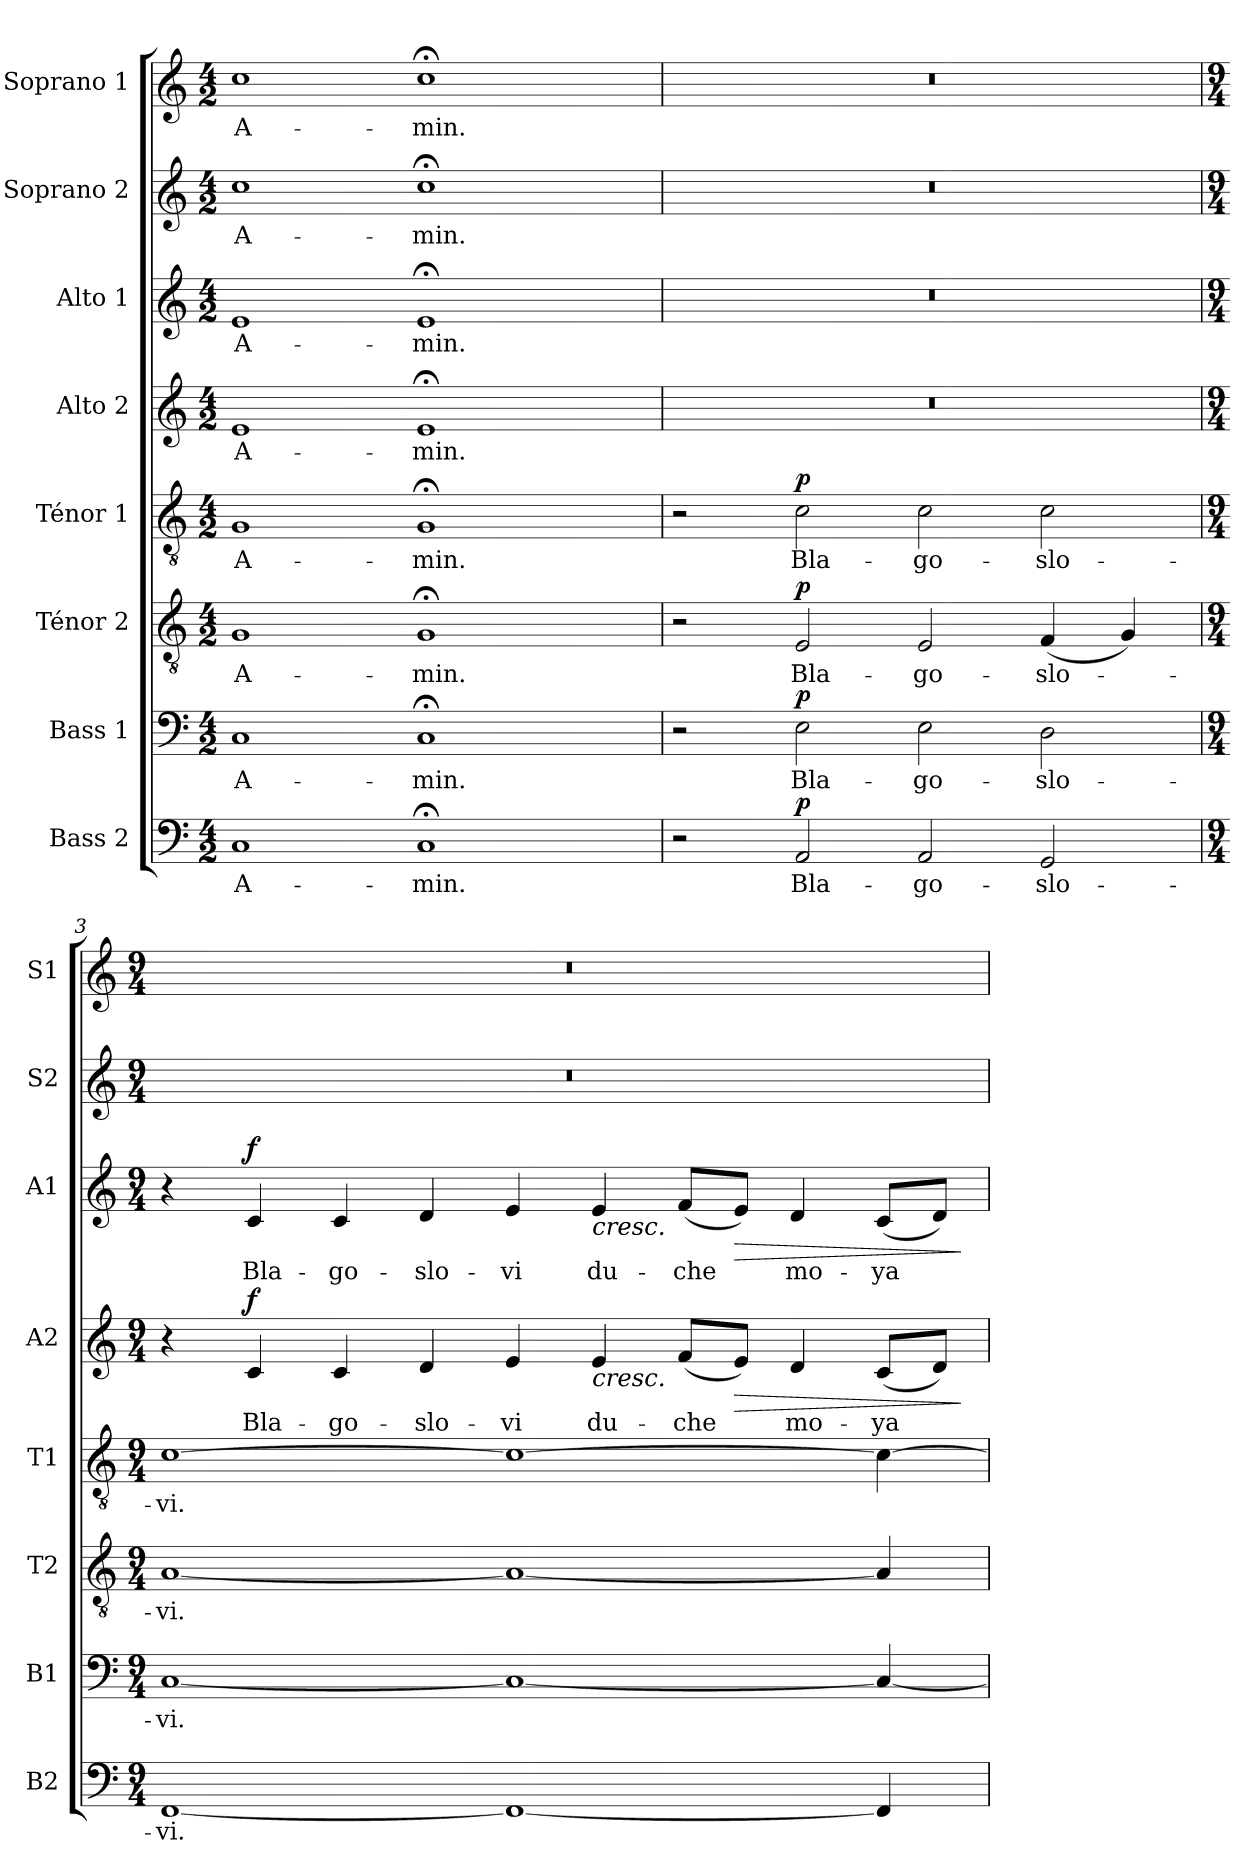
**kern	**text	**dynam	**kern	**text	**dynam	**kern	**text	**dynam	**kern	**text	**dynam	**kern	**text	**dynam	**kern	**text	**dynam	**kern	**text	**kern	**text
*part8	*part8	*part8	*part7	*part7	*part7	*part6	*part6	*part6	*part5	*part5	*part5	*part4	*part4	*part4	*part3	*part3	*part3	*part2	*part2	*part1	*part1
*staff8	*staff8	*staff8	*staff7	*staff7	*staff7	*staff6	*staff6	*staff6	*staff5	*staff5	*staff5	*staff4	*staff4	*staff4	*staff3	*staff3	*staff3	*staff2	*staff2	*staff1	*staff1
*I"Bass 2	*	*	*I"Bass 1	*	*	*I"Ténor 2	*	*	*I"Ténor 1	*	*	*I"Alto 2	*	*	*I"Alto 1	*	*	*I"Soprano 2	*	*I"Soprano 1	*
*I'B2	*	*	*I'B1	*	*	*I'T2	*	*	*I'T1	*	*	*I'A2	*	*	*I'A1	*	*	*I'S2	*	*I'S1	*
*clefF4	*	*	*clefF4	*	*	*clefGv2	*	*	*clefGv2	*	*	*clefG2	*	*	*clefG2	*	*	*clefG2	*	*clefG2	*
*k[]	*	*	*k[]	*	*	*k[]	*	*	*k[]	*	*	*k[]	*	*	*k[]	*	*	*k[]	*	*k[]	*
*M4/2	*	*	*M4/2	*	*	*M4/2	*	*	*M4/2	*	*	*M4/2	*	*	*M4/2	*	*	*M4/2	*	*M4/2	*
=1	=1	=1	=1	=1	=1	=1	=1	=1	=1	=1	=1	=1	=1	=1	=1	=1	=1	=1	=1	=1	=1
!	!LO:LY:b	!	!	!LO:LY:b	!	!	!LO:LY:b	!	!	!LO:LY:b	!	!	!LO:LY:b	!	!	!LO:LY:b	!	!	!LO:LY:b	!	!LO:LY:b
*	*	*	*	*	*	*	*	*	*	*	*	*	*	*	*	*	*	*	*	*^	*
1C	A-	.	1C	A-	.	1G	A-	.	1G	A-	.	1e	A-	.	1e	A-	.	1cc	A-	1cc	1.ryy	A-
!	!LO:LY:b	!	!	!LO:LY:b	!	!	!LO:LY:b	!	!	!LO:LY:b	!	!	!LO:LY:b	!	!	!LO:LY:b	!	!	!LO:LY:b	!	!	!LO:LY:b
1C;<	-min.	.	1C;<	-min.	.	1G;<	-min.	.	1G;<	-min.	.	1e;<	-min.	.	1e;<	-min.	.	1cc;<	-min.	1cc;<	.	-min.
*	*	*	*	*	*	*	*	*	*	*	*	*	*	*	*	*	*	*	*	*MM132	*	*
.	.	.	.	.	.	.	.	.	.	.	.	.	.	.	.	.	.	.	.	.	2ryy	.
*	*	*	*	*	*	*	*	*	*	*	*	*	*	*	*	*	*	*	*	*v	*v	*
=2	=2	=2	=2	=2	=2	=2	=2	=2	=2	=2	=2	=2	=2	=2	=2	=2	=2	=2	=2	=2	=2
2r	.	.	2r	.	.	2r	.	.	2r	.	.	0r	.	.	0r	.	.	0r	.	0r	.
!	!LO:LY:b	!LO:DY:a	!	!LO:LY:b	!LO:DY:a	!	!LO:LY:b	!LO:DY:a	!	!LO:LY:b	!LO:DY:a	!	!	!	!	!	!	!	!	!	!
2AA/	Bla-	p	2E\	Bla-	p	2E/	Bla-	p	2c\	Bla-	p	.	.	.	.	.	.	.	.	.	.
!	!LO:LY:b	!	!	!LO:LY:b	!	!	!LO:LY:b	!	!	!LO:LY:b	!	!	!	!	!	!	!	!	!	!	!
2AA/	-go-	.	2E\	-go-	.	2E/	-go-	.	2c\	-go-	.	.	.	.	.	.	.	.	.	.	.
!	!LO:LY:b	!	!	!LO:LY:b	!	!	!LO:LY:b	!	!	!LO:LY:b	!	!	!	!	!	!	!	!	!	!	!
2GG/	-slo-	.	2D\	-slo-	.	(<4F/	-slo-	.	2c\	-slo-	.	.	.	.	.	.	.	.	.	.	.
.	.	.	.	.	.	4G/)	.	.	.	.	.	.	.	.	.	.	.	.	.	.	.
=3	=3	=3	=3	=3	=3	=3	=3	=3	=3	=3	=3	=3	=3	=3	=3	=3	=3	=3	=3	=3	=3
*M9/4	*	*	*M9/4	*	*	*M9/4	*	*	*M9/4	*	*	*M9/4	*	*	*M9/4	*	*	*M9/4	*	*M9/4	*
!	!LO:LY:b	!	!	!LO:LY:b	!	!	!LO:LY:b	!	!	!LO:LY:b	!	!	!	!	!	!	!	!	!	!	!
[1FF	-vi.	.	[1C	-vi.	.	[1A	-vi.	.	[1c	-vi.	.	4r	.	.	4r	.	.	4%9r	.	4%9r	.
!	!	!	!	!	!	!	!	!	!	!	!	!	!LO:LY:b	!LO:DY:a	!	!LO:LY:b	!LO:DY:a	!	!	!	!
.	.	.	.	.	.	.	.	.	.	.	.	4c/	Bla-	f	4c/	Bla-	f	.	.	.	.
!	!	!	!	!	!	!	!	!	!	!	!	!	!LO:LY:b	!	!	!LO:LY:b	!	!	!	!	!
.	.	.	.	.	.	.	.	.	.	.	.	4c/	-go-	.	4c/	-go-	.	.	.	.	.
!	!	!	!	!	!	!	!	!	!	!	!	!	!LO:LY:b	!	!	!LO:LY:b	!	!	!	!	!
.	.	.	.	.	.	.	.	.	.	.	.	4d/	-slo-	.	4d/	-slo-	.	.	.	.	.
!	!	!	!	!	!	!	!	!	!	!	!	!	!LO:LY:b	!	!	!LO:LY:b	!	!	!	!	!
1FF_	.	.	1C_	.	.	1A_	.	.	1c_	.	.	4e/	-vi	.	4e/	-vi	.	.	.	.	.
!	!	!	!	!	!	!	!	!	!	!	!	!	!LO:LY:b	!LO:HP:b	!	!LO:LY:b	!LO:HP:b	!	!	!	!
.	.	.	.	.	.	.	.	.	.	.	.	4e/	du-	<	4e/	du-	<	.	.	.	.
!	!	!	!	!	!	!	!	!	!	!	!	!	!LO:LY:b	!	!	!LO:LY:b	!	!	!	!	!
.	.	.	.	.	.	.	.	.	.	.	.	(<8f/L	-che	.	(<8f/L	-che	.	.	.	.	.
!	!	!	!	!	!	!	!	!	!	!	!	!	!	!LO:HP:b	!	!	!LO:HP:b	!	!	!	!
.	.	.	.	.	.	.	.	.	.	.	.	8e/J)	.	>	8e/J)	.	>	.	.	.	.
!	!	!	!	!	!	!	!	!	!	!	!	!	!LO:LY:b	!	!	!LO:LY:b	!	!	!	!	!
.	.	.	.	.	.	.	.	.	.	.	.	4d/	mo-	.	4d/	mo-	.	.	.	.	.
!	!	!	!	!	!	!	!	!	!	!	!	!	!LO:LY:b	!	!	!LO:LY:b	!	!	!	!	!
4FF/]	.	.	4C/_	.	.	4A/]	.	.	4c\_	.	.	(<8c/L	-ya	.	(<8c/L	-ya	.	.	.	.	.
.	.	.	.	.	.	.	.	.	.	.	.	8d/J)	.	.	8d/J)	.	.	.	.	.	.
.	.	.	.	.	.	.	.	.	.	.	.	.	.	[ ]	.	.	[ ]	.	.	.	.
=	=	=	=	=	=	=	=	=	=	=	=	=	=	=	=	=	=	=	=	=	=
*-	*-	*-	*-	*-	*-	*-	*-	*-	*-	*-	*-	*-	*-	*-	*-	*-	*-	*-	*-	*-	*-
